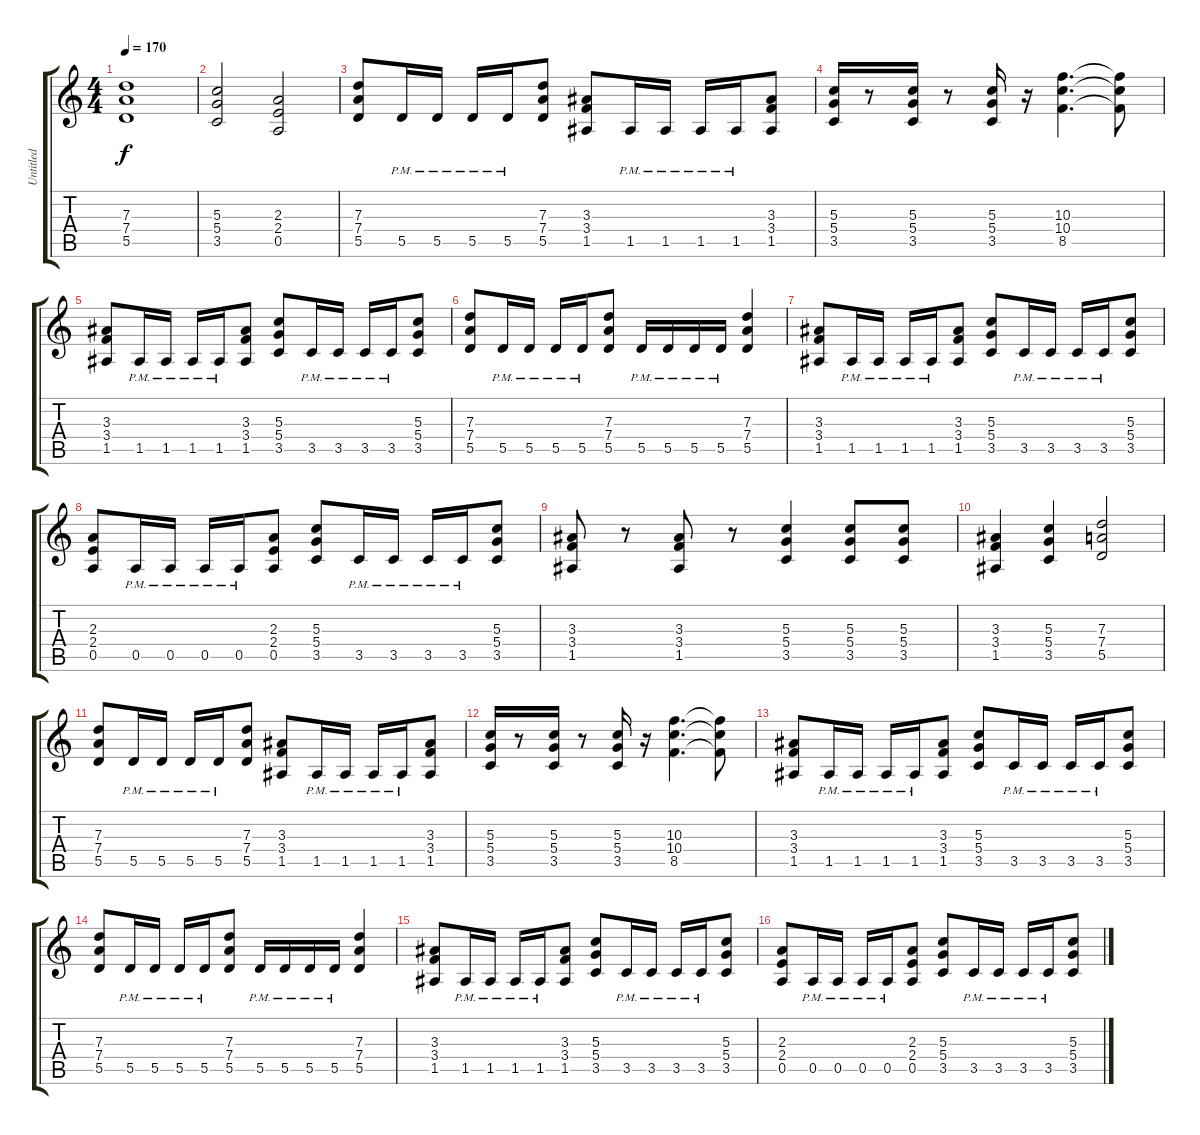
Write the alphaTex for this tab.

\track ("Untitled" "Untitled") {instrument overdrivenguitar}
\staff {score tabs}
\tuning (E4 B3 G3 D3 A2 E2) {hide}
\ts (4 4)
\tempo 170
\clef g2
\ks c
(7.3 7.4 5.5).1{dy f} |
(5.3 5.4 3.5).2 (2.3 2.4 0.5).2 |
(7.3 7.4 5.5).8 5.5{pm}.16 5.5{pm}.16 5.5{pm}.16 5.5{pm}.16 (7.3 7.4 5.5).8 (3.3 3.4 1.5).8 1.5{pm}.16 1.5{pm}.16 1.5{pm}.16 1.5{pm}.16 (3.3 3.4 1.5).8 |
(5.3 5.4 3.5).16 r.8 (5.3 5.4 3.5).16 r.8 (5.3 5.4 3.5).16 r.16 (10.3 10.4 8.5).4{d} (10.3{t} 10.4{t} 8.5{t}).8 |
(3.3 3.4 1.5).8 1.5{pm}.16 1.5{pm}.16 1.5{pm}.16 1.5{pm}.16 (3.3 3.4 1.5).8 (5.3 5.4 3.5).8 3.5{pm}.16 3.5{pm}.16 3.5{pm}.16 3.5{pm}.16 (5.3 5.4 3.5).8 |
(7.3 7.4 5.5).8 5.5{pm}.16 5.5{pm}.16 5.5{pm}.16 5.5{pm}.16 (7.3 7.4 5.5).8 5.5{pm}.16 5.5{pm}.16 5.5{pm}.16 5.5{pm}.16 (7.3 7.4 5.5).4 |
(3.3 3.4 1.5).8 1.5{pm}.16 1.5{pm}.16 1.5{pm}.16 1.5{pm}.16 (3.3 3.4 1.5).8 (5.3 5.4 3.5).8 3.5{pm}.16 3.5{pm}.16 3.5{pm}.16 3.5{pm}.16 (5.3 5.4 3.5).8 |
(2.3 2.4 0.5).8 0.5{pm}.16 0.5{pm}.16 0.5{pm}.16 0.5{pm}.16 (2.3 2.4 0.5).8 (5.3 5.4 3.5).8 3.5{pm}.16 3.5{pm}.16 3.5{pm}.16 3.5{pm}.16 (5.3 5.4 3.5).8 |
(3.3 3.4 1.5).8 r.8 (3.3 3.4 1.5).8 r.8 (5.3 5.4 3.5).4 (5.3 5.4 3.5).8 (5.3 5.4 3.5).8 |
(3.3 3.4 1.5).4 (5.3 5.4 3.5).4 (7.3 7.4 5.5).2 |
(7.3 7.4 5.5).8 5.5{pm}.16 5.5{pm}.16 5.5{pm}.16 5.5{pm}.16 (7.3 7.4 5.5).8 (3.3 3.4 1.5).8 1.5{pm}.16 1.5{pm}.16 1.5{pm}.16 1.5{pm}.16 (3.3 3.4 1.5).8 |
(5.3 5.4 3.5).16 r.8 (5.3 5.4 3.5).16 r.8 (5.3 5.4 3.5).16 r.16 (10.3 10.4 8.5).4{d} (10.3{t} 10.4{t} 8.5{t}).8 |
(3.3 3.4 1.5).8 1.5{pm}.16 1.5{pm}.16 1.5{pm}.16 1.5{pm}.16 (3.3 3.4 1.5).8 (5.3 5.4 3.5).8 3.5{pm}.16 3.5{pm}.16 3.5{pm}.16 3.5{pm}.16 (5.3 5.4 3.5).8 |
(7.3 7.4 5.5).8 5.5{pm}.16 5.5{pm}.16 5.5{pm}.16 5.5{pm}.16 (7.3 7.4 5.5).8 5.5{pm}.16 5.5{pm}.16 5.5{pm}.16 5.5{pm}.16 (7.3 7.4 5.5).4 |
(3.3 3.4 1.5).8 1.5{pm}.16 1.5{pm}.16 1.5{pm}.16 1.5{pm}.16 (3.3 3.4 1.5).8 (5.3 5.4 3.5).8 3.5{pm}.16 3.5{pm}.16 3.5{pm}.16 3.5{pm}.16 (5.3 5.4 3.5).8 |
(2.3 2.4 0.5).8 0.5{pm}.16 0.5{pm}.16 0.5{pm}.16 0.5{pm}.16 (2.3 2.4 0.5).8 (5.3 5.4 3.5).8 3.5{pm}.16 3.5{pm}.16 3.5{pm}.16 3.5{pm}.16 (5.3 5.4 3.5).8
